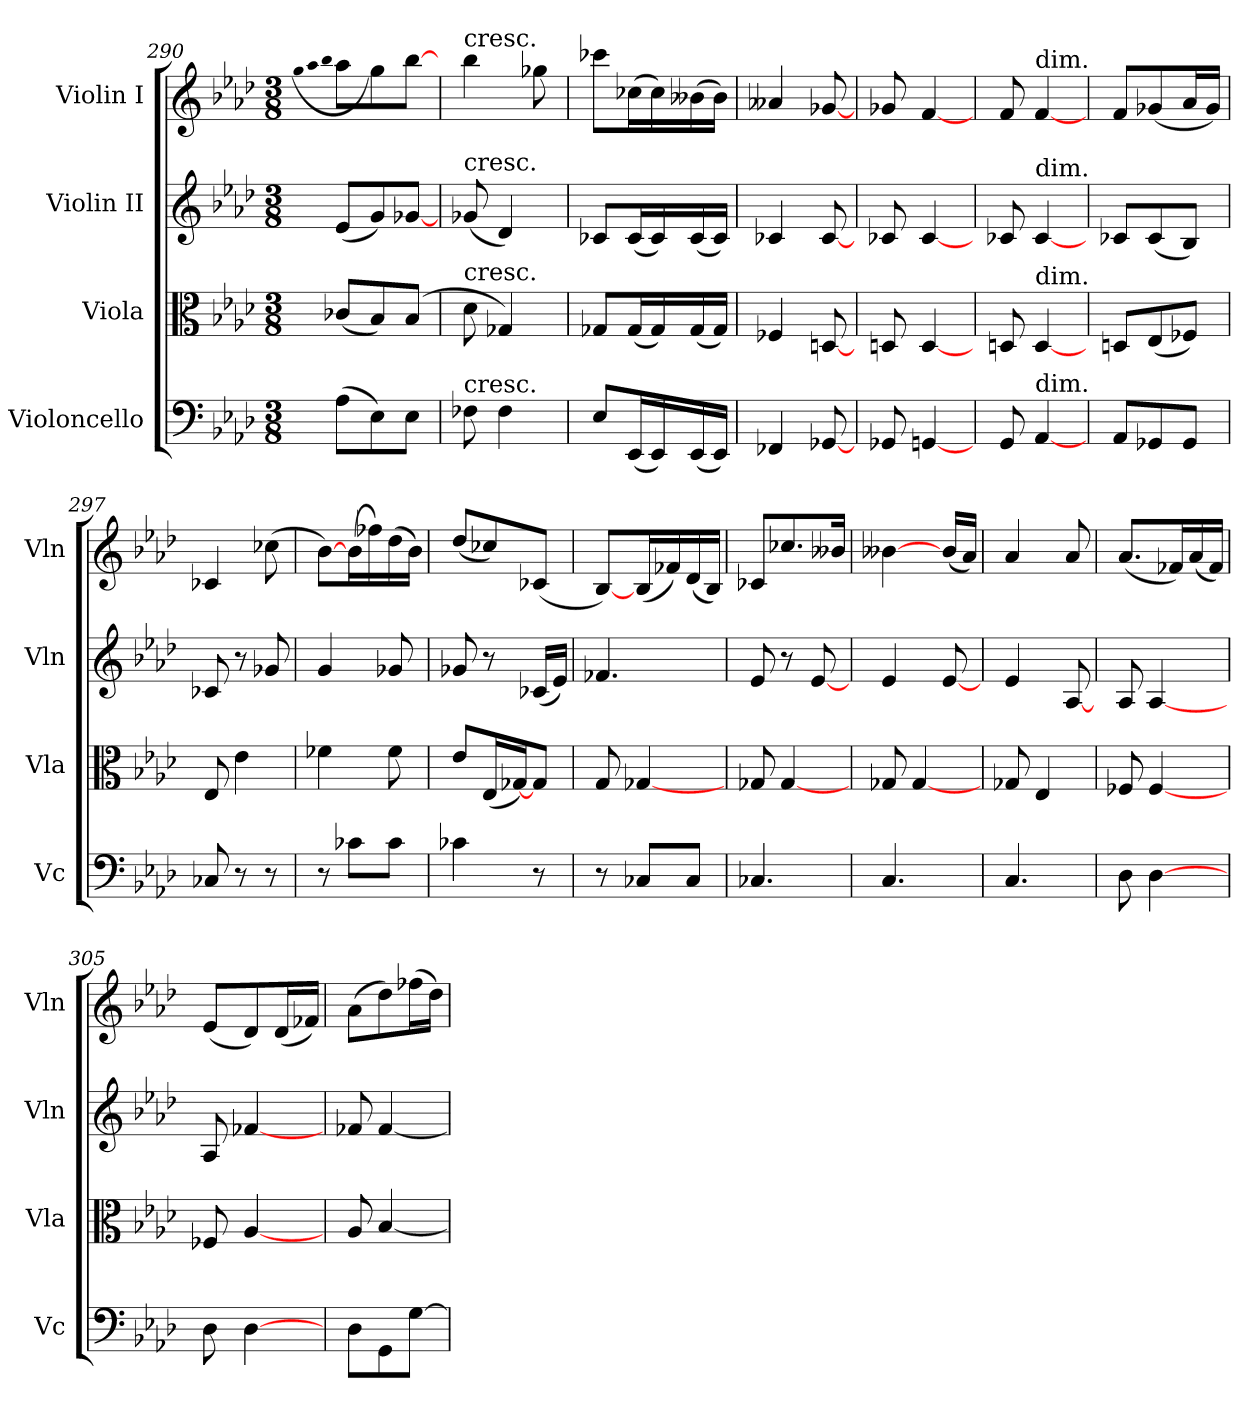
**kern	**kern	**kern	**kern
*part4	*part3	*part2	*part1
*staff4	*staff3	*staff2	*staff1
*I"Violoncello	*I"Viola	*I"Violin II	*I"Violin I
*I'Vc	*I'Vla	*I'Vln	*I'Vln
*clefF4	*clefC3	*clefG2	*clefG2
*k[b-e-a-d-]	*k[b-e-a-d-]	*k[b-e-a-d-]	*k[b-e-a-d-]
*A-:	*A-:	*A-:	*A-:
*M3/8	*M3/8	*M3/8	*M3/8
=290	=290	=290	=290
.	.	.	(qqgg
.	.	.	qqaa-
.	.	.	qqbb-
(8A-\L	(8c-X/L	(8e-/L	8aa-\L
8E-\)	8B-/)	8g/)	8gg\)
8E-\J	(8B-/J	[8g-X/J	[8bb-\J
=291	=291	=291	=291
!	!	!	!LO:TX:a:t=cresc.
!	!	!LO:TX:a:t=cresc.	!
!	!LO:TX:a:t=cresc.	!	!
!LO:TX:a:t=cresc.	!	!	!
8F-X	8d-	(8g-X	4bb-
4F-	4G-X)	4d-)	.
.	.	.	8gg-X
=292	=292	=292	=292
8E-/L	8G-X/L	8c-X/L	8ccc-X\L
(16EE-/L	(16G-/L	(16c-/L	(16cc-X\L
16EE-/)	16G-/)	16c-/)	16cc-\)
(16EE-/	(16G-/	(16c-/	(16b--X\
16EE-/JJ)	16G-/JJ)	16c-/JJ)	16b--\JJ)
=293	=293	=293	=293
4FF-X	4F-X	4c-X	4a--X
[8GG-X	[8Dn	[8c-	[8g-X
=294	=294	=294	=294
8GG-X	8Dn	8c-X	8g-X
[4GGn	[4D	[4c-	[4f
=295	=295	=295	=295
8GG	8Dn	8c-X	8f
!	!	!	!LO:TX:a:t=dim.
!	!	!LO:TX:a:t=dim.	!
!	!LO:TX:a:t=dim.	!	!
!LO:TX:a:t=dim.	!	!	!
[4AA-	[4D	[4c-	[4f
=296	=296	=296	=296
8AA-/L	8Dn/L	8c-X/L	8f/L
8GG-X/	(8E-/	(8c-/	(8g-X/
8GG-/J	8F-X/J)	8B-/J)	16a-/L
.	.	.	16g-/JJ)
=297	=297	=297	=297
8C-X	8E-	8c-X	4c-X
8r	4e-	8r	.
8r	.	8g-X	(8cc-X
=298	=298	=298	=298
8r	4f-X	4g	[8b-\L)
8c-X\L	.	.	(16b-\L
.	.	.	16ff-X\)
8c-\J	8f-	8g-X	(16dd-\
.	.	.	16b-\JJ)
=299	=299	=299	=299
4c-X	8e-/L	8g-X	(8dd-/L
.	(16E-/L	8r	8cc-X/)
.	[16G-X/J)	.	.
8r	8G-/J	(16c-X/LL	(8c-X/J
.	.	16e-/JJ)	.
=300	=300	=300	=300
8r	8G	4.f-X	[8B-/L)
8C-X/L	[4G-X	.	(16B-/L
.	.	.	16f-X/)
8C-/J	.	.	(16d-/
.	.	.	16B-/JJ)
=301	=301	=301	=301
4.C-X	8G-X	8e-	8c-X/L
.	[4G-	8r	8.cc-X/
.	.	[8e-	.
.	.	.	16b--X/Jk
=302	=302	=302	=302
4.C	8G-X	4e-	[4b--X
.	[4G-	.	.
.	.	[8e-	(16b--/LL
.	.	.	16a-/JJ)
=303	=303	=303	=303
4.C	8G-X	4e-	4a-
.	4E-	.	.
.	.	[8A-	8a-
=304	=304	=304	=304
8D-	8F-X	8A-	(8.a-/L
[4D-	[4F-	[4A-	.
.	.	.	16f-X/L)
.	.	.	(16a-/
.	.	.	16f-/JJ)
=305	=305	=305	=305
8D-	8F-X	8A-	(8e-/L
[4D-	[4A-	[4f-X	8d-/)
.	.	.	(16d-/L
.	.	.	16f-X/JJ)
=306	=306	=306	=306
8D-\L	8A-	8f-X	(8a-\L
8GG\	[4B-	[4f-	8dd-\)
[8G\J	.	.	(16ff-X\L
.	.	.	16dd-\JJ)
=	=	=	=
*-	*-	*-	*-
